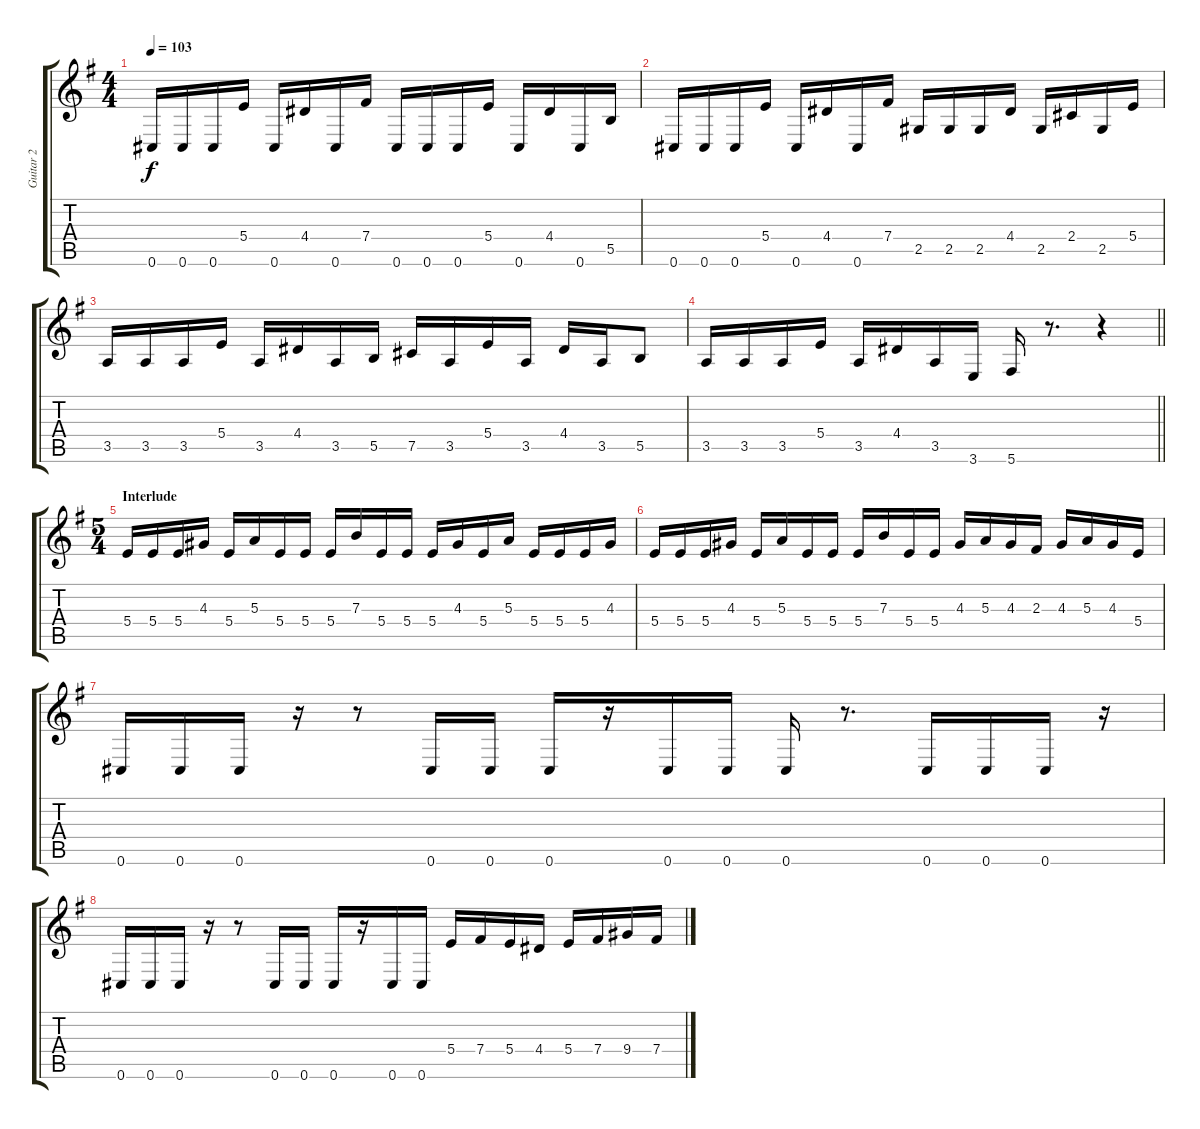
\track ("Guitar 2" "Guitar 2") {instrument distortionguitar}
\staff {score tabs}
\tuning (Db4 Ab3 E3 B2 Gb2 Db2) {hide}
\ts (4 4)
\tempo 103
\clef g2
\ks g
0.6.16{dy f} 0.6.16 0.6.16 5.4.16 0.6.16 4.4.16 0.6.16 7.4.16 0.6.16 0.6.16 0.6.16 5.4.16 0.6.16 4.4.16 0.6.16 5.5.16 |
0.6.16 0.6.16 0.6.16 5.4.16 0.6.16 4.4.16 0.6.16 7.4.16 2.5.16 2.5.16 2.5.16 4.4.16 2.5.16 2.4.16 2.5.16 5.4.16 |
3.5.16 3.5.16 3.5.16 5.4.16 3.5.16 4.4.16 3.5.16 5.5.16 7.5.16 3.5.16 5.4.16 3.5.16 4.4.16 3.5.16 5.5.8 |
\barLineRight lightlight
3.5.16 3.5.16 3.5.16 5.4.16 3.5.16 4.4.16 3.5.16 3.6.16 5.6.16 r.8{d} r.4 |
\ts (5 4)
\section ("" "Interlude")
5.4.16 5.4.16 5.4.16 4.3.16 5.4.16 5.3.16 5.4.16 5.4.16 5.4.16 7.3.16 5.4.16 5.4.16 5.4.16 4.3.16 5.4.16 5.3.16 5.4.16 5.4.16 5.4.16 4.3.16 |
5.4.16 5.4.16 5.4.16 4.3.16 5.4.16 5.3.16 5.4.16 5.4.16 5.4.16 7.3.16 5.4.16 5.4.16 4.3.16 5.3.16 4.3.16 2.3.16 4.3.16 5.3.16 4.3.16 5.4.16 |
0.6.16 0.6.16 0.6.16 r.16 r.8 0.6.16 0.6.16 0.6.16 r.16 0.6.16 0.6.16 0.6.16 r.8{d} 0.6.16 0.6.16 0.6.16 r.16 |
0.6.16 0.6.16 0.6.16 r.16 r.8 0.6.16 0.6.16 0.6.16 r.16 0.6.16 0.6.16 5.4.16 7.4.16 5.4.16 4.4.16 5.4.16 7.4.16 9.4.16 7.4.16
